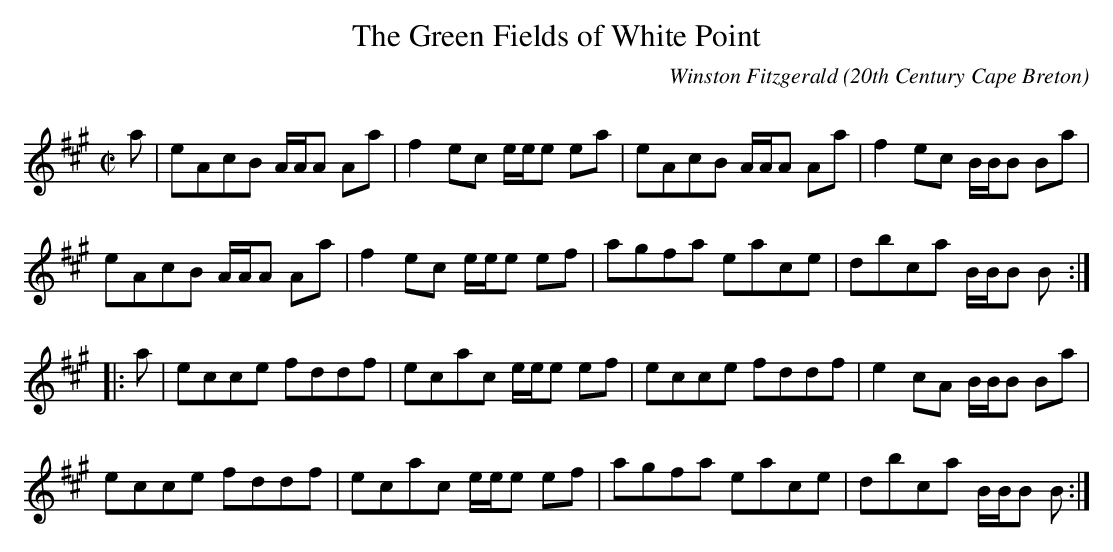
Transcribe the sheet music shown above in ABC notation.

X:1
T:The Green Fields of White Point
C:Winston Fitzgerald
O:20th Century Cape Breton
Q:333
L:1/8
M:C|
K:A
a|eAcB A/A/A Aa|f2 ec e/e/e ea|eAcB A/A/A Aa|f2 ec B/B/B Ba|!
eAcB A/A/A Aa|f2 ec e/e/e ef|agfa eace|dbca B/B/B B:|!
|:a|ecce fddf|ecac e/e/e ef|ecce fddf|e2 cA B/B/B Ba|!
ecce fddf|ecac e/e/e ef|agfa eace|dbca B/B/B B:|!
